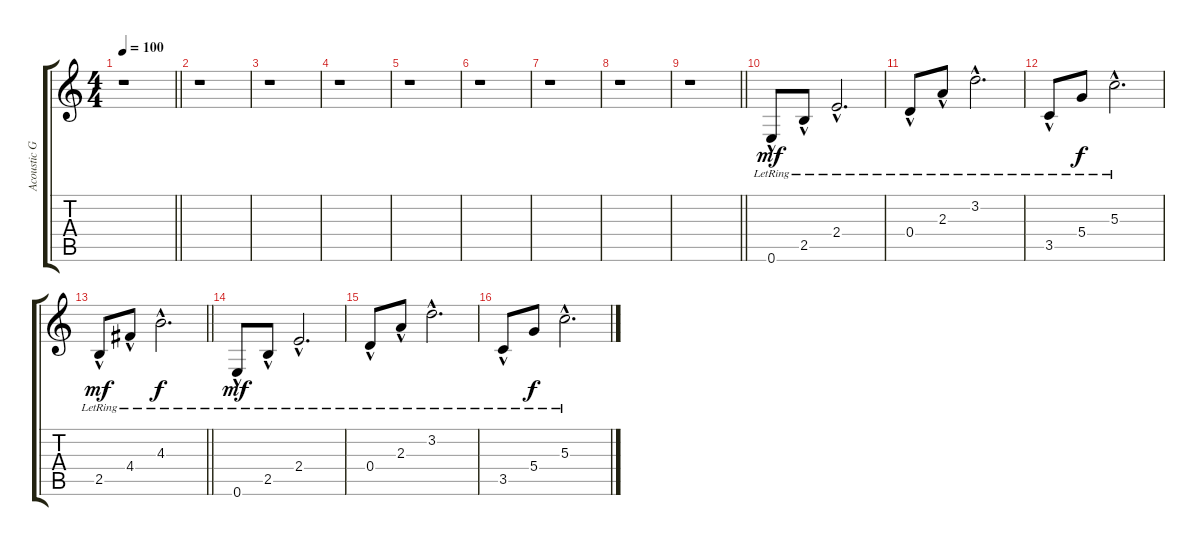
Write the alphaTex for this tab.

\track ("Acoustic Guit. 2" "Acoustic G") {instrument acousticguitarsteel}
\staff {score tabs}
\tuning (E4 B3 G3 D3 A2 E2) {hide}
\ts (4 4)
\tempo 100
\clef g2
\barLineRight lightlight
\ks c
r.1{dy f} |
r.1 |
r.1 |
r.1 |
r.1 |
r.1 |
r.1 |
r.1 |
\barLineRight lightlight
r.1 |
0.6{hac lr}.8{dy mf} 2.5{hac lr}.8 2.4{hac lr}.2{d} |
0.4{hac lr}.8 2.3{hac lr}.8 3.2{hac lr}.2{d} |
3.5{hac lr}.8 5.4{lr}.8{dy f} 5.3{hac lr}.2{d} |
\barLineRight lightlight
2.5{hac lr}.8{dy mf} 4.4{hac lr}.8 4.3{hac lr}.2{d dy f} |
0.6{hac lr}.8{dy mf} 2.5{hac lr}.8 2.4{hac lr}.2{d} |
0.4{hac lr}.8 2.3{hac lr}.8 3.2{hac lr}.2{d} |
3.5{hac lr}.8 5.4{lr}.8{dy f} 5.3{hac lr}.2{d}
